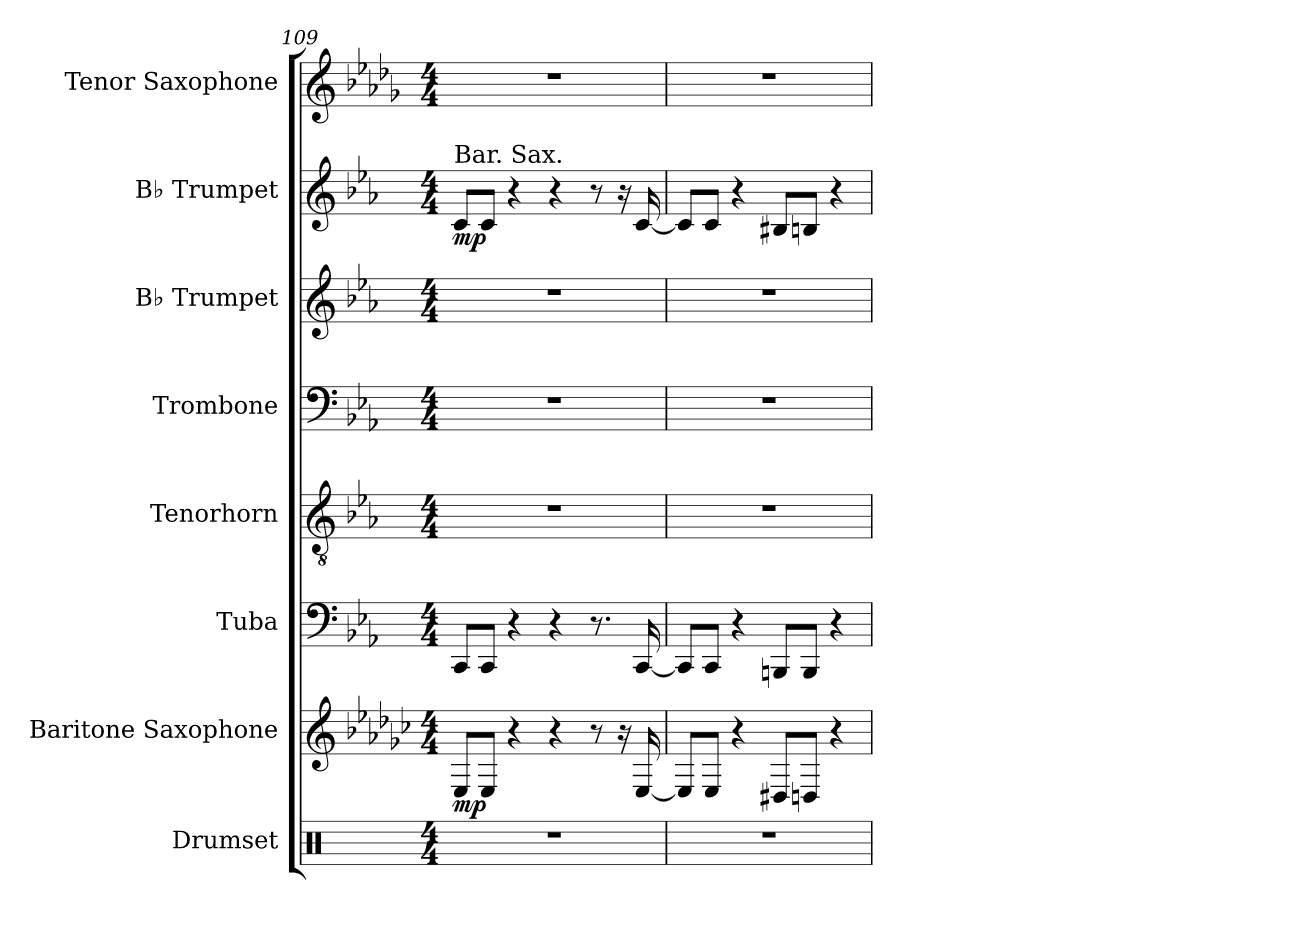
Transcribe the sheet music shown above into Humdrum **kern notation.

**kern	**kern	**dynam	**kern	**kern	**kern	**kern	**kern	**dynam	**kern
*part8	*part7	*part7	*part6	*part5	*part4	*part3	*part2	*part2	*part1
*staff8	*staff7	*staff7	*staff6	*staff5	*staff4	*staff3	*staff2	*staff2	*staff1
*I"Drumset	*I"Baritone Saxophone	*	*I"Tuba	*I"Tenorhorn	*I"Trombone	*I"B♭ Trumpet	*I"B♭ Trumpet	*	*I"Tenor Saxophone
*I'D. Set	*I'Bar. Sax.	*	*I'Tba.	*I'Tenh.	*I'Tbn.	*I'B♭ Tpt.	*I'B♭ Tpt.	*	*I'T. Sax.
*clefX	*clefG2	*	*clefF4	*clefGv2	*clefF4	*clefG2	*clefG2	*	*clefG2
*	*ITrd12c21	*	*	*ITrd1c2	*	*ITrd1c2	*ITrd1c2	*	*ITrd8c14
*k[]	*k[b-e-a-d-g-c-]	*	*k[b-e-a-]	*k[b-e-a-d-g-]	*k[b-e-a-]	*k[b-e-a-d-g-]	*k[b-e-a-d-g-]	*	*k[b-e-a-d-g-]
*M4/4	*M4/4	*	*M4/4	*M4/4	*M4/4	*M4/4	*M4/4	*	*M4/4
=109	=109	=109	=109	=109	=109	=109	=109	=109	=109
!	!	!	!	!	!	!	!LO:TX:a:t=Bar. Sax.	!	!
!	!	!LO:DY:b	!	!	!	!	!	!LO:DY:b	!
1r	8EE-L	mp	8CCL	1r	1r	1r	8B-!L	mp	1r
.	8EE-J	.	8CCJ	.	.	.	8B-!J	.	.
.	4r	.	4r	.	.	.	4r	.	.
.	4r	.	4r	.	.	.	4r	.	.
.	8r	.	8.r	.	.	.	8r	.	.
.	16r	.	.	.	.	.	16r	.	.
.	[16EE-	.	[16CC	.	.	.	[16B-!	.	.
=110	=110	=110	=110	=110	=110	=110	=110	=110	=110
1r	8EE-L]	.	8CCL]	1r	1r	1r	8B-!L]	.	1r
.	8EE-J	.	8CCJ	.	.	.	8B-!J	.	.
.	4r	.	4r	.	.	.	4r	.	.
.	8DD#XL	.	8BBBnL	.	.	.	8A#X!L	.	.
.	8DDJ	.	8BBBJ	.	.	.	8A!J	.	.
.	4r	.	4r	.	.	.	4r	.	.
=	=	=	=	=	=	=	=	=	=
*-	*-	*-	*-	*-	*-	*-	*-	*-	*-
